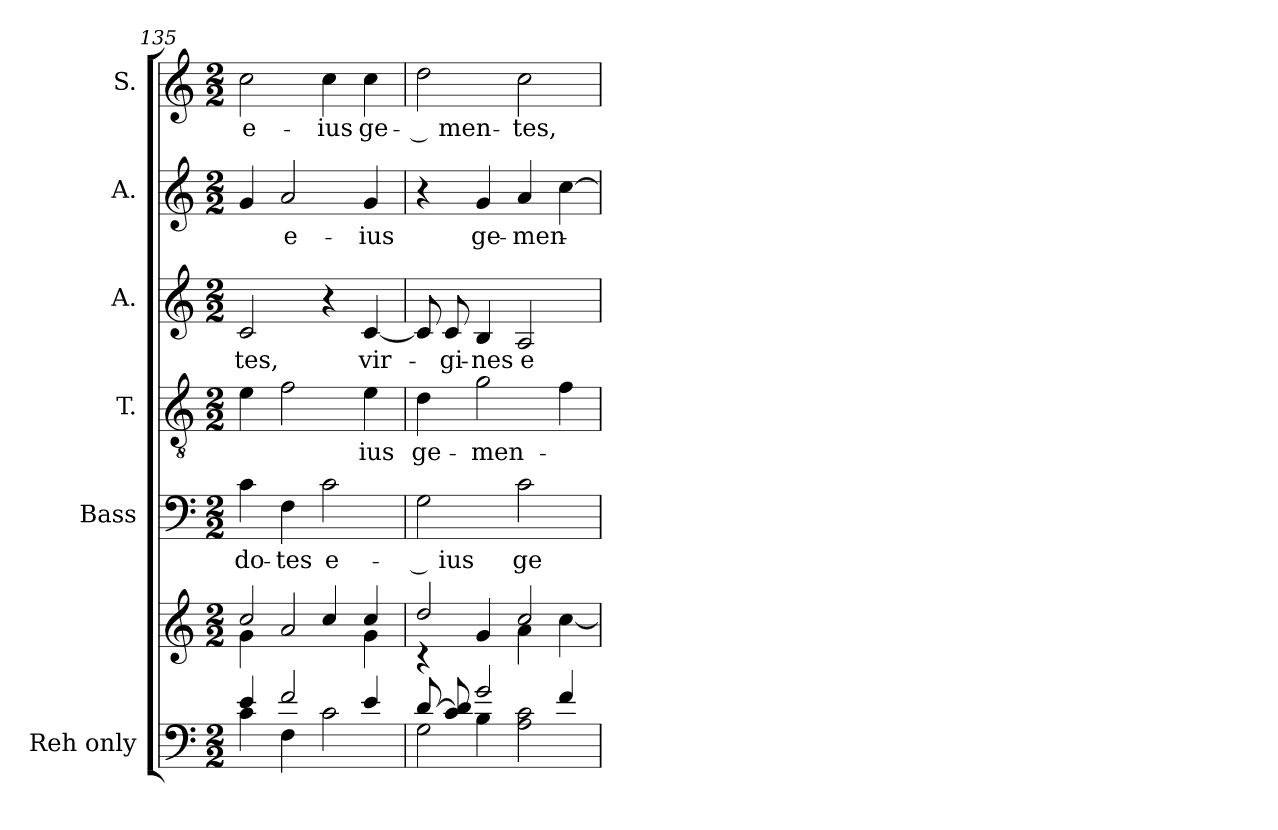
**kern	**kern	**kern	**text	**kern	**text	**kern	**text	**kern	**text	**kern	**text
*part6	*part6	*part5	*part5	*part4	*part4	*part3	*part3	*part2	*part2	*part1	*part1
*staff7	*staff6	*staff5	*staff5	*staff4	*staff4	*staff3	*staff3	*staff2	*staff2	*staff1	*staff1
*I"Reh only	*	*I"Bass	*	*I"T.	*	*I"A.	*	*I"A.	*	*I"S.	*
*	*	*I'B.	*	*	*	*	*	*	*	*	*
*clefF4	*clefG2	*clefF4	*	*clefGv2	*	*clefG2	*	*clefG2	*	*clefG2	*
*	*	*	*	*	*	*ITrd7c12	*	*ITrd7c12	*	*	*
*k[]	*k[]	*k[]	*	*k[]	*	*k[]	*	*k[]	*	*k[]	*
*C:	*C:	*C:	*	*C:	*	*C:	*	*C:	*	*C:	*
*M2/2	*M2/2	*M2/2	*	*M2/2	*	*M2/2	*	*M2/2	*	*M2/2	*
=135	=135	=135	=135	=135	=135	=135	=135	=135	=135	=135	=135
*^	*^	*	*	*	*	*	*	*	*	*	*
!	!	!	!	!	!LO:LY:b	!	!	!	!LO:LY:b	!	!	!	!LO:LY:b
4e/	4c\	2cc/	4g\	4c\	-do-	4e\	.	2C/	-tes,	4G/	.	2cc\	e-
!	!	!	!	!	!LO:LY:b	!	!	!	!	!	!LO:LY:b	!	!
2f/	4F\	.	2a/	4F\	-tes	2f\	.	.	.	2A/	e-	.	.
!	!	!	!	!	!LO:LY:b	!	!	!	!	!	!	!	!LO:LY:b
.	2c\	4cc/	.	2c\	e-	.	.	4r	.	.	.	4cc\	-ius
!	!	!	!	!	!	!	!LO:LY:b	!	!LO:LY:b	!	!LO:LY:b	!	!LO:LY:b
4e/	.	4cc/	4g\	.	.	4e\	-ius	[<4C/	vir-	4G/	-ius	4cc\	ge-
=136	=136	=136	=136	=136	=136	=136	=136	=136	=136	=136	=136	=136	=136
*	*^	*	*	*	*	*	*	*	*	*	*	*	*
!	!	!	!	!	!	!LO:LY:b	!	!LO:LY:b	!	!	!	!	!	!LO:LY:b
[>8d/	2G\	4ryy	2dd/	4rc	2G\	-­ ius	4d\	ge-	8C/]	.	4r	.	2dd\	-­ men-
!	!	!	!	!	!	!	!	!	!	!LO:LY:b	!	!	!	!
8c/ 8d/]	.	.	.	.	.	.	.	.	8C/	-gi-	.	.	.	.
!	!	!	!	!	!	!	!	!LO:LY:b	!	!LO:LY:b	!	!LO:LY:b	!	!
2g/	.	4B\	.	4g/	.	.	2g\	-men-	4BB/	-nes	4G/	ge-	.	.
!	!	!	!	!	!	!LO:LY:b	!	!	!	!LO:LY:b	!	!LO:LY:b	!	!LO:LY:b
.	2A\ 2c\	2ryy	2cc/	4a\	2c\	ge-	.	.	2AA/	e-	4A/	-men-	2cc\	-tes,
4f/	.	.	.	[>4cc\	.	.	4f\	.	.	.	[>4c\	.	.	.
*v	*v	*v	*	*	*	*	*	*	*	*	*	*	*	*
*	*v	*v	*	*	*	*	*	*	*	*	*	*
=	=	=	=	=	=	=	=	=	=	=	=
*-	*-	*-	*-	*-	*-	*-	*-	*-	*-	*-	*-
